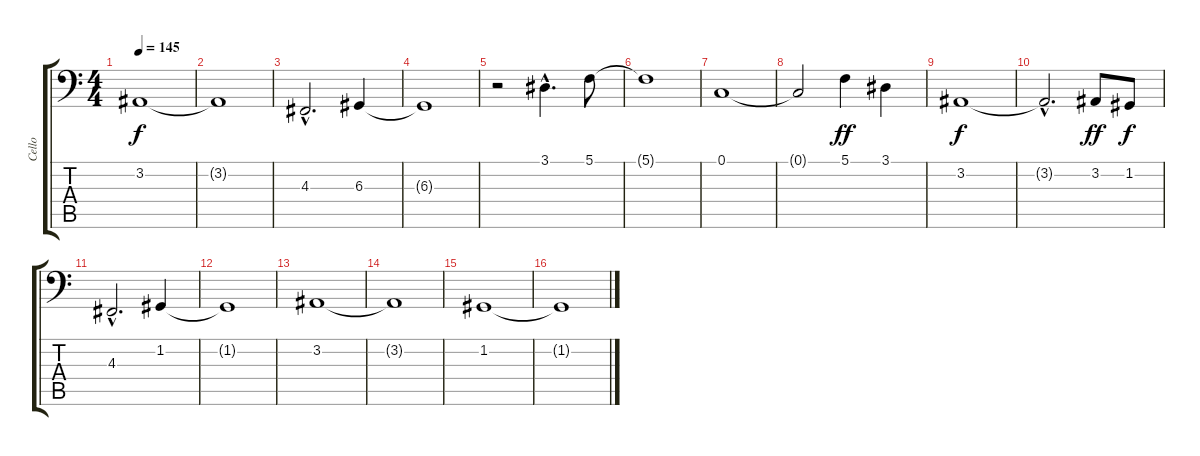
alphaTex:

\track ("Cello" "Cello") {instrument cello}
\staff {score tabs}
\tuning (C3 G2 D2 A1 E1 B0) {hide}
\ts (4 4)
\tempo 145
\clef f4
\ks c
3.2.1{dy f} |
3.2{t}.1 |
4.3{hac}.2{d} 6.3.4 |
6.3{t}.1 |
r.2 3.1{hac}.4{d} 5.1.8 |
5.1{t}.1 |
0.1.1 |
0.1{t}.2 5.1.4{dy ff} 3.1.4 |
3.2.1{dy f} |
3.2{hac t}.2{d} 3.2.8{dy ff} 1.2.8{dy f} |
4.3{hac}.2{d} 1.2.4 |
1.2{t}.1 |
3.2.1 |
3.2{t}.1 |
1.2.1 |
1.2{t}.1
